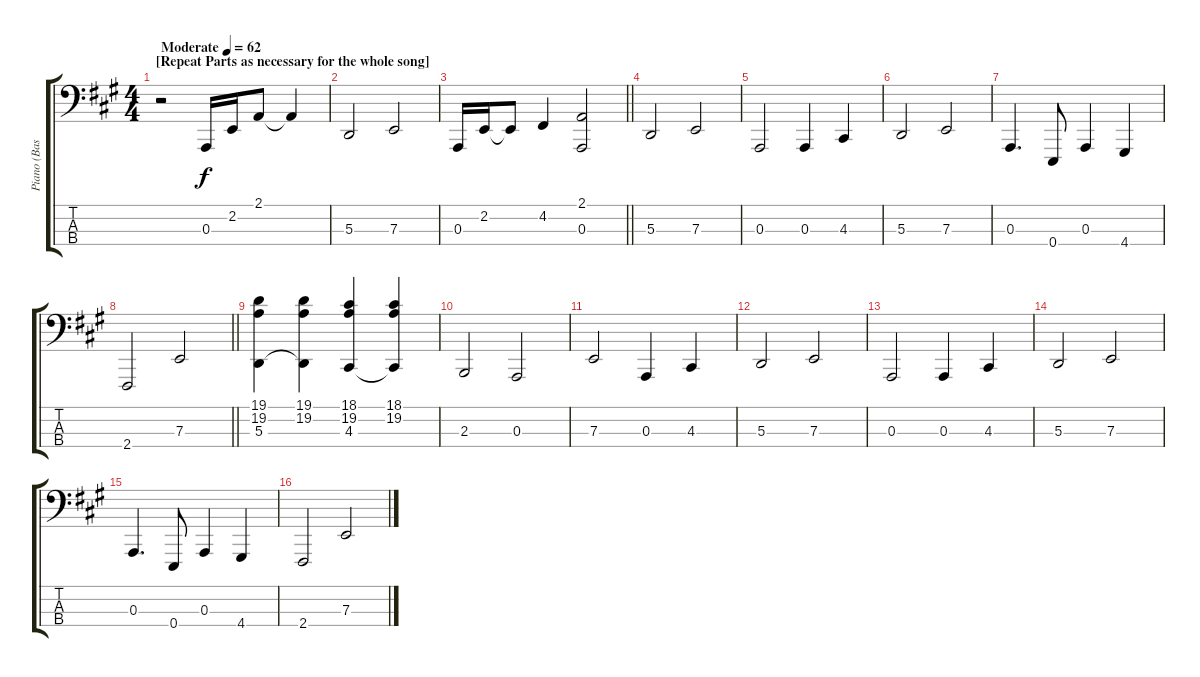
\track ("Piano (Bass)" "Piano (Bas") {instrument acousticgrandpiano}
\staff {score tabs}
\tuning (G2 D2 A1 E1) {hide}
\ts (4 4)
\section ("" "[Repeat Parts as necessary for the whole song]")
\tempo (62 "Moderate")
\clef f4
\ks a
r.2{dy f instrument acousticgrandpiano} 0.3.16 2.2.16 2.1.8 2.1{t}.4 |
5.3.2 7.3.2 |
\barLineRight lightlight
0.3.16 2.2.16 2.2{t}.8 4.2.4 (2.1 0.3).2 |
5.3.2 7.3.2 |
0.3.2 0.3.4 4.3.4 |
5.3.2 7.3.2 |
0.3.4{d} 0.4.8 0.3.4 4.4.4 |
\barLineRight lightlight
2.4.2 7.3.2 |
(19.1 19.2 5.3).4 (19.1 19.2 5.3{t}).4 (18.1 19.2 4.3).4 (18.1 19.2 4.3{t}).4 |
2.3.2 0.3.2 |
7.3.2 0.3.4 4.3.4 |
5.3.2 7.3.2 |
0.3.2 0.3.4 4.3.4 |
5.3.2 7.3.2 |
0.3.4{d} 0.4.8 0.3.4 4.4.4 |
2.4.2 7.3.2
